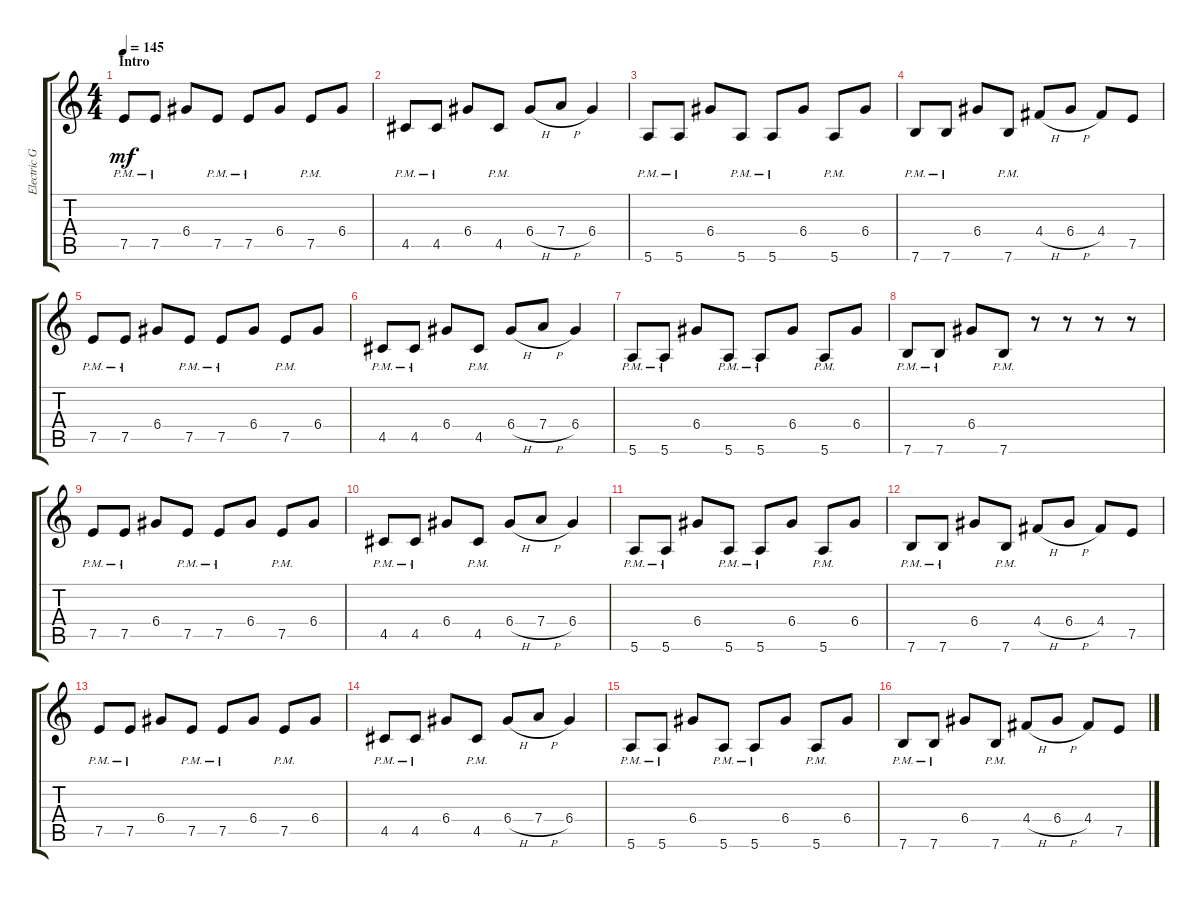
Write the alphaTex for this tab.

\track ("Electric Guitar" "Electric G") {instrument overdrivenguitar}
\staff {score tabs}
\tuning (E4 B3 G3 D3 A2 E2) {hide}
\ts (4 4)
\section ("" "Intro")
\tempo 145
\clef g2
\ks c
7.5{pm}.8{dy mf instrument overdrivenguitar} 7.5{pm}.8 6.4.8 7.5{pm}.8 7.5{pm}.8 6.4.8 7.5{pm}.8 6.4.8 |
4.5{pm}.8 4.5{pm}.8 6.4.8 4.5{pm}.8 6.4{h}.8 7.4{h}.8 6.4.4 |
5.6{pm}.8 5.6{pm}.8 6.4.8 5.6{pm}.8 5.6{pm}.8 6.4.8 5.6{pm}.8 6.4.8 |
7.6{pm}.8 7.6{pm}.8 6.4.8 7.6{pm}.8 4.4{h}.8 6.4{h}.8 4.4.8 7.5.8 |
7.5{pm}.8 7.5{pm}.8 6.4.8 7.5{pm}.8 7.5{pm}.8 6.4.8 7.5{pm}.8 6.4.8 |
4.5{pm}.8 4.5{pm}.8 6.4.8 4.5{pm}.8 6.4{h}.8 7.4{h}.8 6.4.4 |
5.6{pm}.8 5.6{pm}.8 6.4.8 5.6{pm}.8 5.6{pm}.8 6.4.8 5.6{pm}.8 6.4.8 |
7.6{pm}.8 7.6{pm}.8 6.4.8 7.6{pm}.8 r.8 r.8 r.8 r.8 |
7.5{pm}.8 7.5{pm}.8 6.4.8 7.5{pm}.8 7.5{pm}.8 6.4.8 7.5{pm}.8 6.4.8 |
4.5{pm}.8 4.5{pm}.8 6.4.8 4.5{pm}.8 6.4{h}.8 7.4{h}.8 6.4.4 |
5.6{pm}.8 5.6{pm}.8 6.4.8 5.6{pm}.8 5.6{pm}.8 6.4.8 5.6{pm}.8 6.4.8 |
7.6{pm}.8 7.6{pm}.8 6.4.8 7.6{pm}.8 4.4{h}.8 6.4{h}.8 4.4.8 7.5.8 |
7.5{pm}.8 7.5{pm}.8 6.4.8 7.5{pm}.8 7.5{pm}.8 6.4.8 7.5{pm}.8 6.4.8 |
4.5{pm}.8 4.5{pm}.8 6.4.8 4.5{pm}.8 6.4{h}.8 7.4{h}.8 6.4.4 |
5.6{pm}.8 5.6{pm}.8 6.4.8 5.6{pm}.8 5.6{pm}.8 6.4.8 5.6{pm}.8 6.4.8 |
7.6{pm}.8 7.6{pm}.8 6.4.8 7.6{pm}.8 4.4{h}.8 6.4{h}.8 4.4.8 7.5.8
